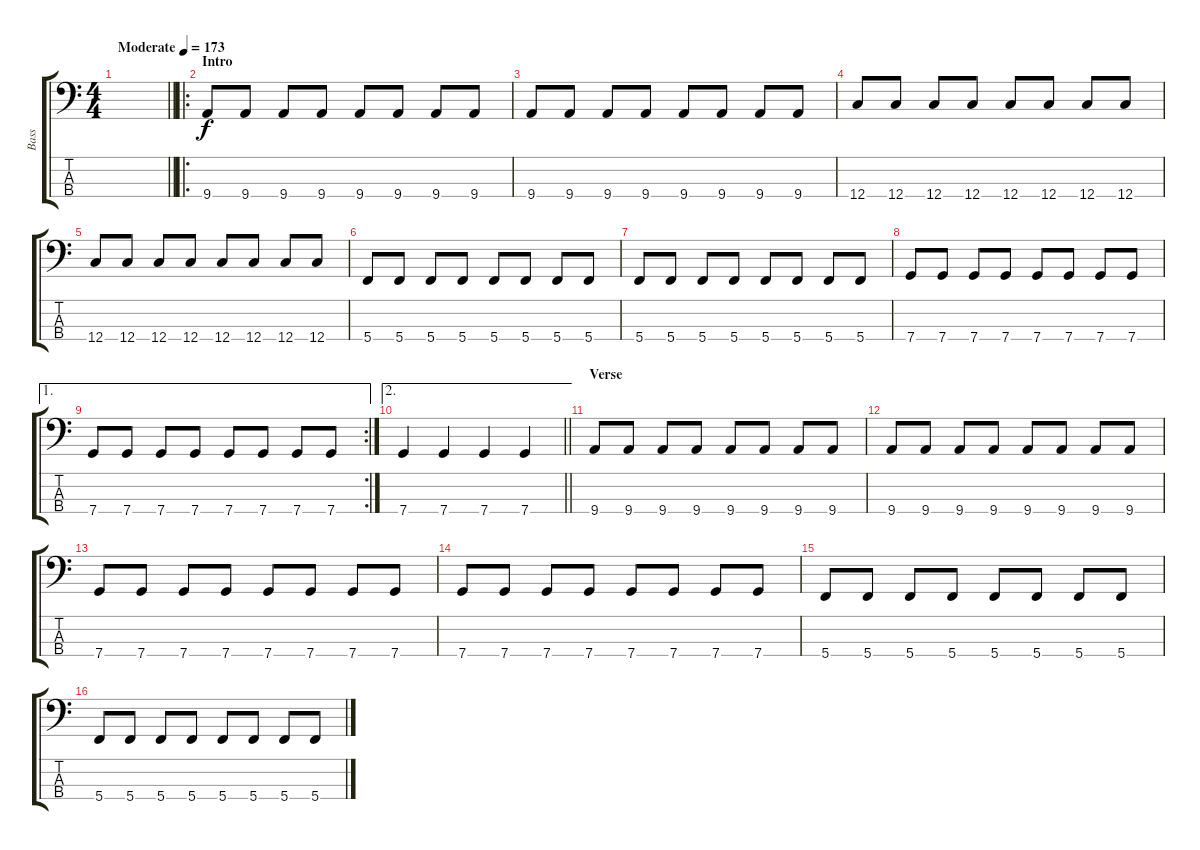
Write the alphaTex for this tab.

\track ("Bass" "Bass") {instrument electricbasspick}
\staff {score tabs}
\tuning (F2 C2 G1 C1) {hide}
\ts (4 4)
\tempo (173 "Moderate")
\clef f4
\barLineRight lightlight
\ks c
|
\ro
\section ("" "Intro")
9.4.8 9.4.8 9.4.8 9.4.8 9.4.8 9.4.8 9.4.8 9.4.8 |
9.4.8 9.4.8 9.4.8 9.4.8 9.4.8 9.4.8 9.4.8 9.4.8 |
12.4.8 12.4.8 12.4.8 12.4.8 12.4.8 12.4.8 12.4.8 12.4.8 |
12.4.8 12.4.8 12.4.8 12.4.8 12.4.8 12.4.8 12.4.8 12.4.8 |
5.4.8 5.4.8 5.4.8 5.4.8 5.4.8 5.4.8 5.4.8 5.4.8 |
5.4.8 5.4.8 5.4.8 5.4.8 5.4.8 5.4.8 5.4.8 5.4.8 |
7.4.8 7.4.8 7.4.8 7.4.8 7.4.8 7.4.8 7.4.8 7.4.8 |
\ae 1
\rc 2
7.4.8 7.4.8 7.4.8 7.4.8 7.4.8 7.4.8 7.4.8 7.4.8 |
\ae 2
\barLineRight lightlight
7.4.4 7.4.4 7.4.4 7.4.4 |
\section ("" "Verse")
9.4.8 9.4.8 9.4.8 9.4.8 9.4.8 9.4.8 9.4.8 9.4.8 |
9.4.8 9.4.8 9.4.8 9.4.8 9.4.8 9.4.8 9.4.8 9.4.8 |
7.4.8 7.4.8 7.4.8 7.4.8 7.4.8 7.4.8 7.4.8 7.4.8 |
7.4.8 7.4.8 7.4.8 7.4.8 7.4.8 7.4.8 7.4.8 7.4.8 |
5.4.8 5.4.8 5.4.8 5.4.8 5.4.8 5.4.8 5.4.8 5.4.8 |
5.4.8 5.4.8 5.4.8 5.4.8 5.4.8 5.4.8 5.4.8 5.4.8
